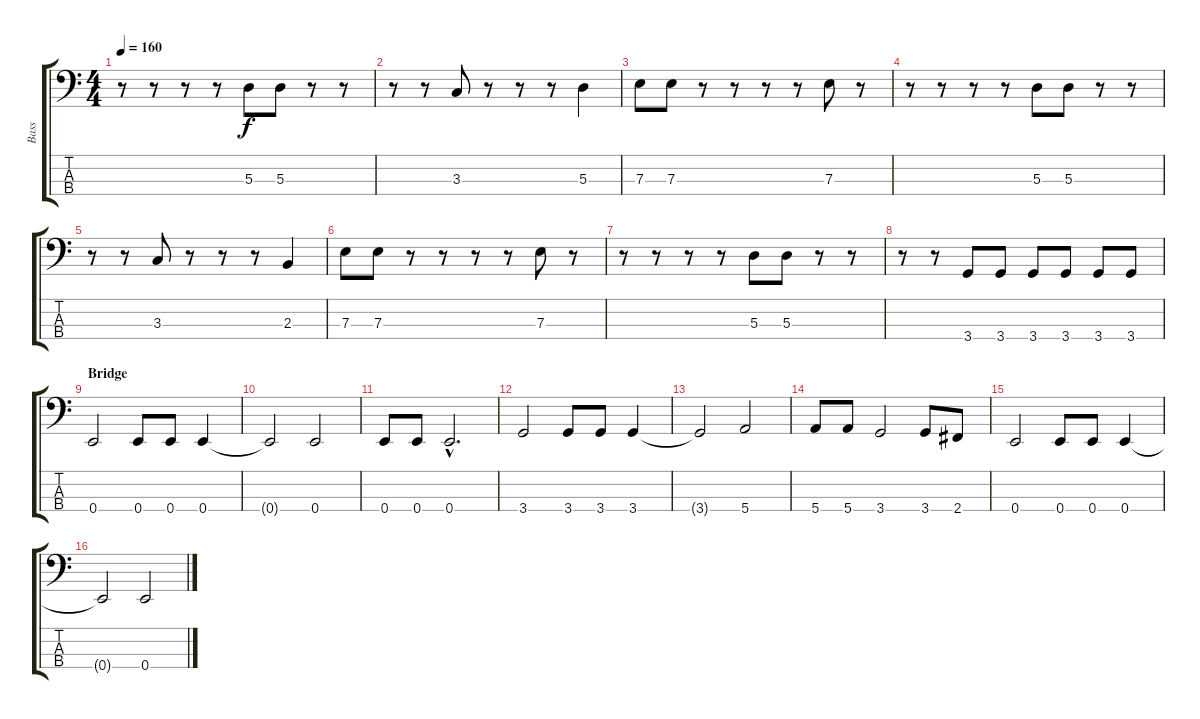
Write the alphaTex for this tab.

\track ("Bass" "Bass") {instrument electricbassfinger}
\staff {score tabs}
\tuning (G2 D2 A1 E1) {hide}
\ts (4 4)
\tempo 160
\clef f4
\ks c
r.8{dy f} r.8 r.8 r.8 5.3.8 5.3.8 r.8 r.8 |
r.8 r.8 3.3.8 r.8 r.8 r.8 5.3.4 |
7.3.8 7.3.8 r.8 r.8 r.8 r.8 7.3.8 r.8 |
r.8 r.8 r.8 r.8 5.3.8 5.3.8 r.8 r.8 |
r.8 r.8 3.3.8 r.8 r.8 r.8 2.3.4 |
7.3.8 7.3.8 r.8 r.8 r.8 r.8 7.3.8 r.8 |
r.8 r.8 r.8 r.8 5.3.8 5.3.8 r.8 r.8 |
r.8 r.8 3.4.8 3.4.8 3.4.8 3.4.8 3.4.8 3.4.8 |
\section ("" "Bridge")
0.4.2 0.4.8 0.4.8 0.4.4 |
0.4{t}.2 0.4.2 |
0.4.8 0.4.8 0.4{hac}.2{d} |
3.4.2 3.4.8 3.4.8 3.4.4 |
3.4{t}.2 5.4.2 |
5.4.8 5.4.8 3.4.2 3.4.8 2.4.8 |
0.4.2 0.4.8 0.4.8 0.4.4 |
0.4{t}.2 0.4.2
